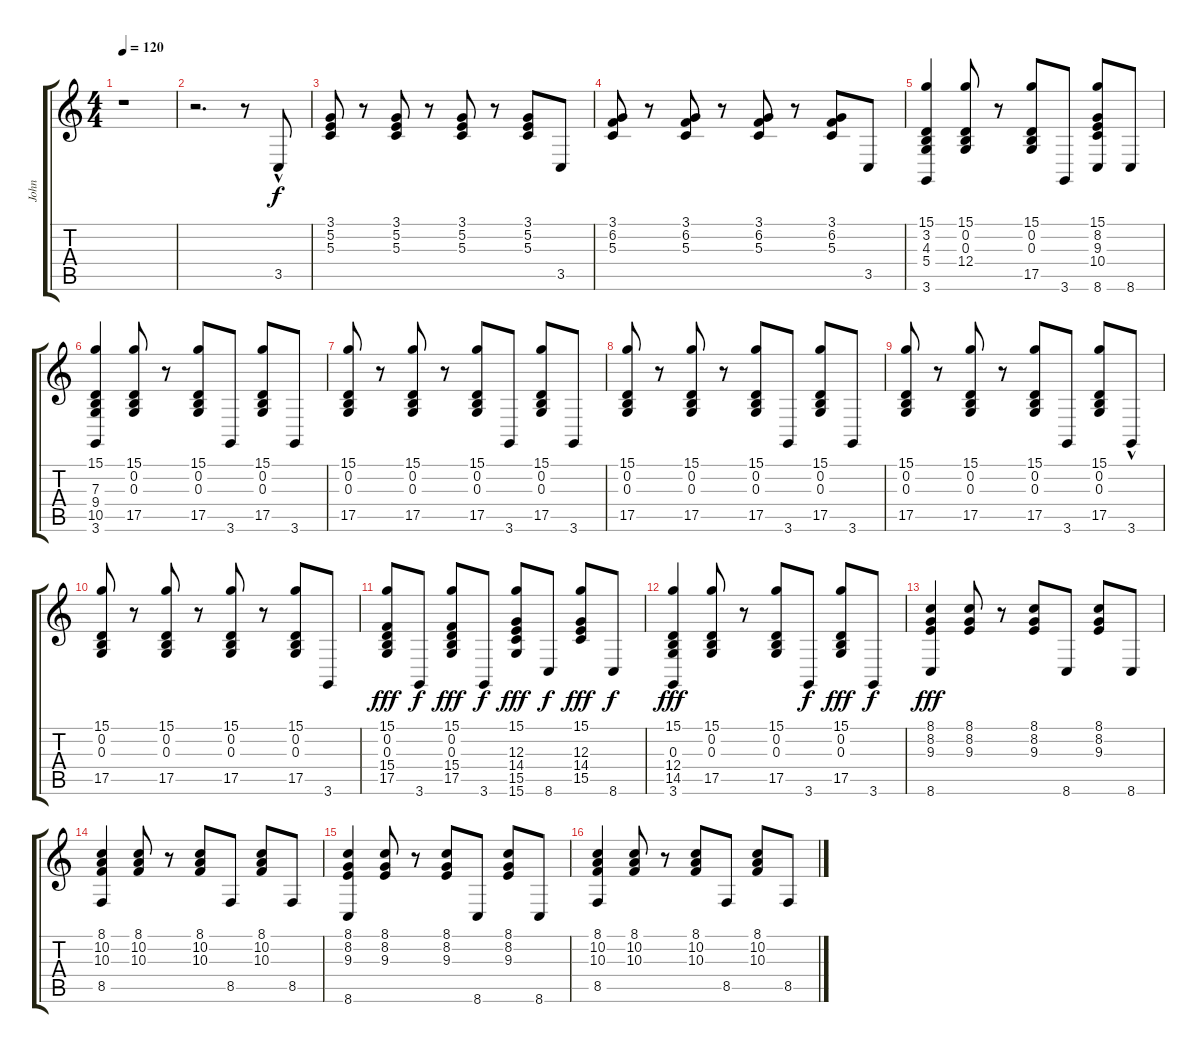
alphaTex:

\track ("John" "John") {instrument brightacousticpiano}
\staff {score tabs}
\tuning (E4 B3 G3 D3 A2 E2) {hide}
\ts (4 4)
\tempo 120
\clef g2
\ks c
r.1{dy f instrument brightacousticpiano} |
r.2{d} r.8 3.5{hac}.8 |
(3.1 5.2 5.3).8 r.8 (3.1 5.2 5.3).8 r.8 (3.1 5.2 5.3).8 r.8 (3.1 5.2 5.3).8 3.5.8 |
(3.1 6.2 5.3).8 r.8 (3.1 6.2 5.3).8 r.8 (3.1 6.2 5.3).8 r.8 (3.1 6.2 5.3).8 3.5.8 |
(15.1 3.2 4.3 5.4 3.6).4 (15.1 0.2 0.3 12.4).8 r.8 (15.1 0.2 0.3 17.5).8 3.6.8 (15.1 8.2 9.3 10.4 8.6).8 8.6.8 |
(15.1 7.3 9.4 10.5 3.6).4 (15.1 0.2 0.3 17.5).8 r.8 (15.1 0.2 0.3 17.5).8 3.6.8 (15.1 0.2 0.3 17.5).8 3.6.8 |
(15.1 0.2 0.3 17.5).8 r.8 (15.1 0.2 0.3 17.5).8 r.8 (15.1 0.2 0.3 17.5).8 3.6.8 (15.1 0.2 0.3 17.5).8 3.6.8 |
(15.1 0.2 0.3 17.5).8 r.8 (15.1 0.2 0.3 17.5).8 r.8 (15.1 0.2 0.3 17.5).8 3.6.8 (15.1 0.2 0.3 17.5).8 3.6.8 |
(15.1 0.2 0.3 17.5).8 r.8 (15.1 0.2 0.3 17.5).8 r.8 (15.1 0.2 0.3 17.5).8 3.6.8 (15.1 0.2 0.3 17.5).8 3.6{hac}.8 |
(15.1 0.2 0.3 17.5).8 r.8 (15.1 0.2 0.3 17.5).8 r.8 (15.1 0.2 0.3 17.5).8 r.8 (15.1 0.2 0.3 17.5).8 3.6.8 |
(15.1 0.2 0.3 15.4 17.5).8{dy fff} 3.6.8{dy f} (15.1 0.2 0.3 15.4 17.5).8{dy fff} 3.6.8{dy f} (15.1 12.3 14.4 15.5 15.6).8{dy fff} 8.6.8{dy f} (15.1 12.3 14.4 15.5).8{dy fff} 8.6.8{dy f} |
(15.1 0.3 12.4 14.5 3.6).4{dy fff} (15.1 0.2 0.3 17.5).8 r.8 (15.1 0.2 0.3 17.5).8 3.6.8{dy f} (15.1 0.2 0.3 17.5).8{dy fff} 3.6.8{dy f} |
(8.1 8.2 9.3 8.6).4{dy fff} (8.1 8.2 9.3).8 r.8 (8.1 8.2 9.3).8 8.6.8 (8.1 8.2 9.3).8 8.6.8 |
(8.1 10.2 10.3 8.5).4 (8.1 10.2 10.3).8 r.8 (8.1 10.2 10.3).8 8.5.8 (8.1 10.2 10.3).8 8.5.8 |
(8.1 8.2 9.3 8.6).4 (8.1 8.2 9.3).8 r.8 (8.1 8.2 9.3).8 8.6.8 (8.1 8.2 9.3).8 8.6.8 |
(8.1 10.2 10.3 8.5).4 (8.1 10.2 10.3).8 r.8 (8.1 10.2 10.3).8 8.5.8 (8.1 10.2 10.3).8 8.5.8
